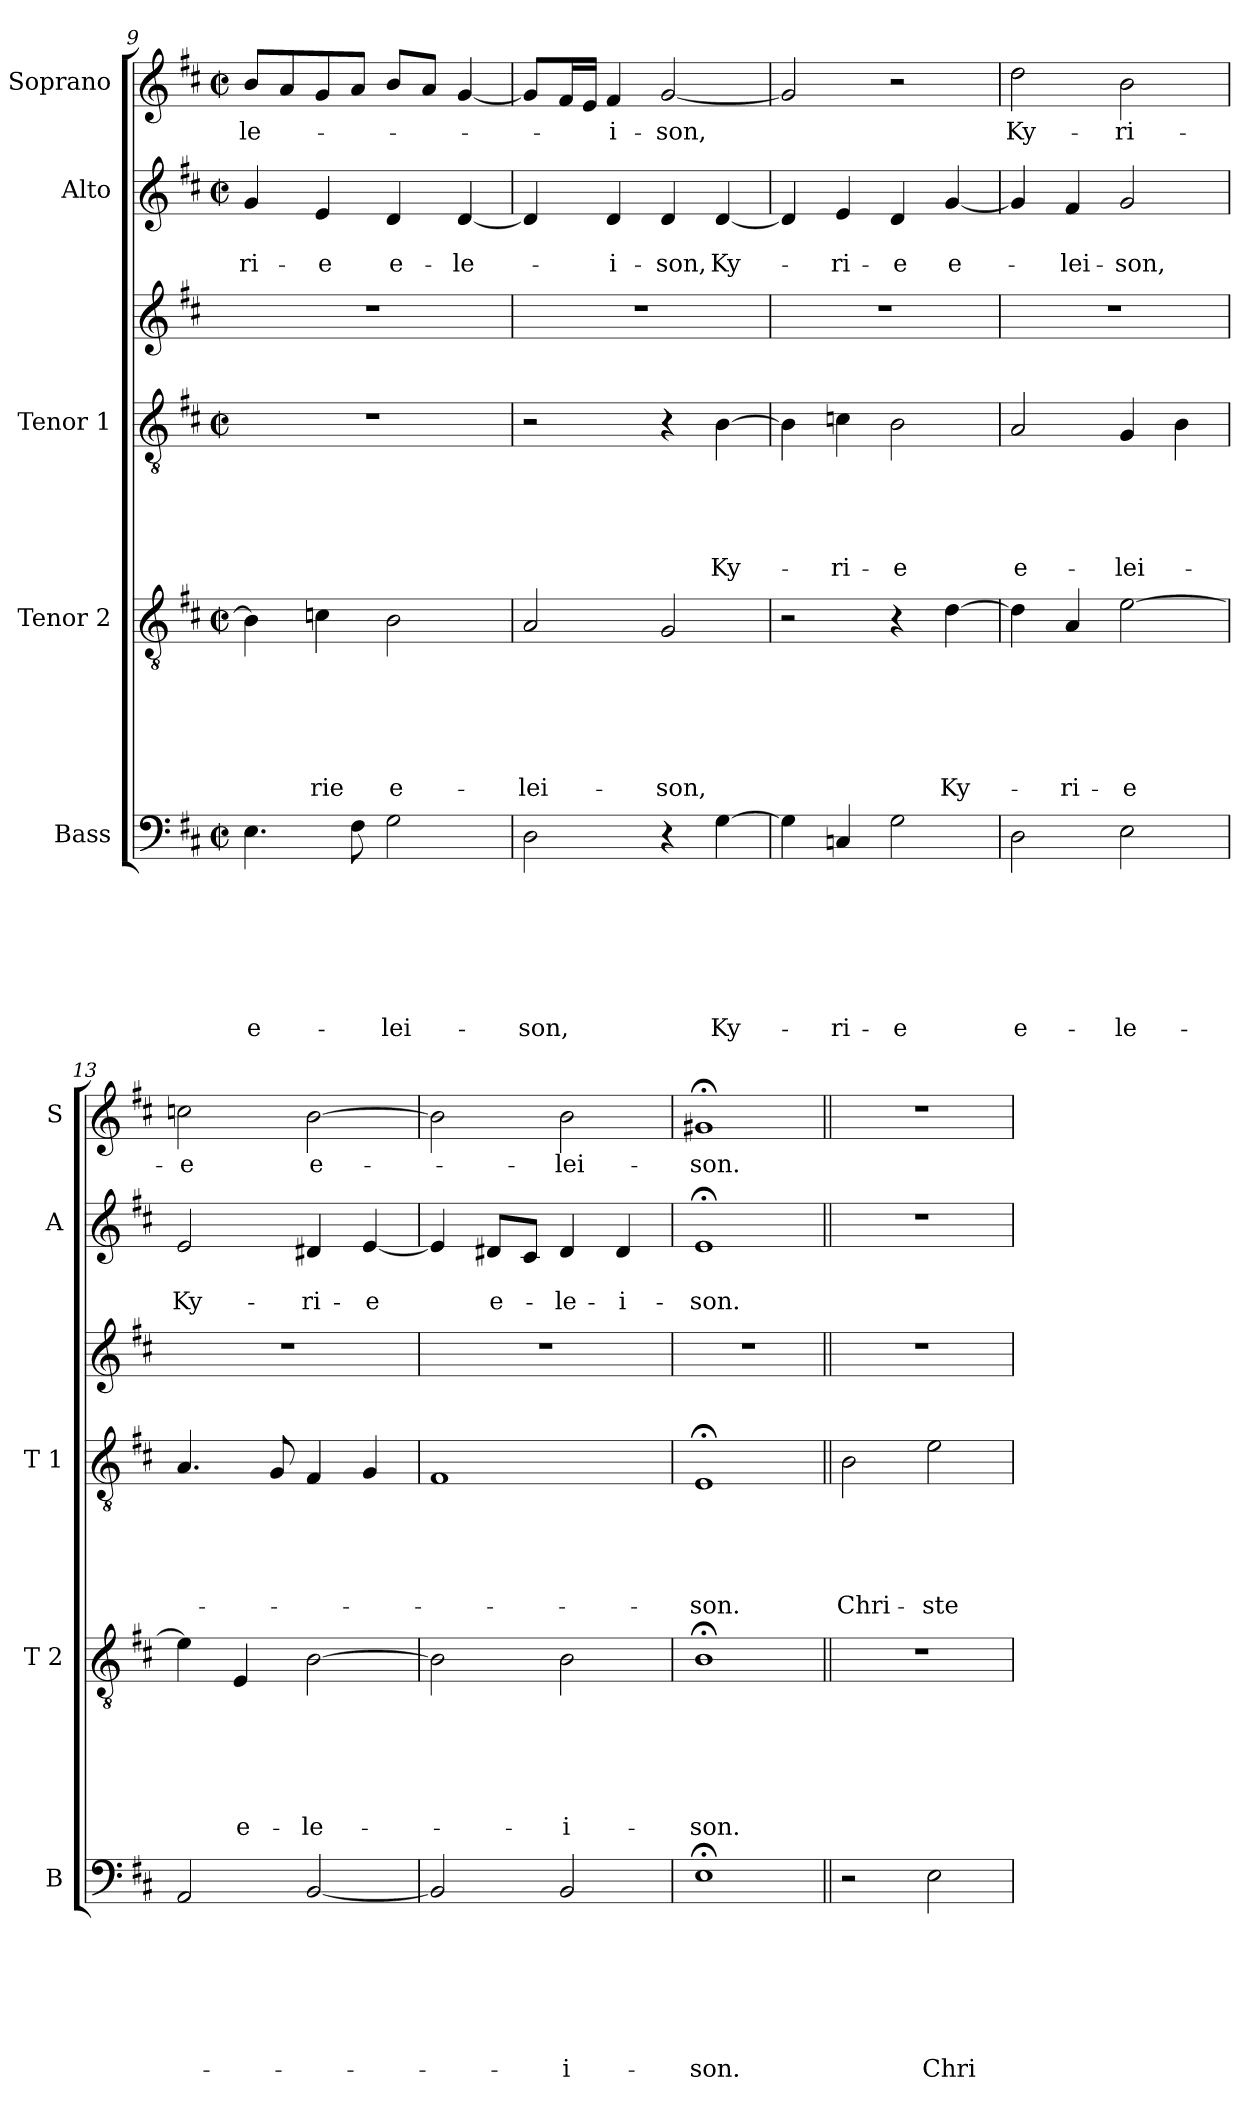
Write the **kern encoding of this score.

**kern	**text	**text	**text	**text	**text	**text	**text	**kern	**text	**text	**text	**text	**text	**text	**kern	**text	**text	**text	**text	**text	**kern	**kern	**text	**text	**kern	**text
*part6	*part6	*part6	*part6	*part6	*part6	*part6	*part6	*part5	*part5	*part5	*part5	*part5	*part5	*part5	*part4	*part4	*part4	*part4	*part4	*part4	*part3	*part2	*part2	*part2	*part1	*part1
*staff6	*staff6	*staff6	*staff6	*staff6	*staff6	*staff6	*staff6	*staff5	*staff5	*staff5	*staff5	*staff5	*staff5	*staff5	*staff4	*staff4	*staff4	*staff4	*staff4	*staff4	*staff3	*staff2	*staff2	*staff2	*staff1	*staff1
*I"Bass	*	*	*	*	*	*	*	*I"Tenor 2	*	*	*	*	*	*	*I"Tenor 1	*	*	*	*	*	*	*I"Alto	*	*	*I"Soprano	*
*I'B	*	*	*	*	*	*	*	*I'T 2	*	*	*	*	*	*	*I'T 1	*	*	*	*	*	*	*I'A	*	*	*I'S	*
*clefF4	*	*	*	*	*	*	*	*clefGv2	*	*	*	*	*	*	*clefGv2	*	*	*	*	*	*clefG2	*clefG2	*	*	*clefG2	*
*k[f#c#]	*	*	*	*	*	*	*	*k[f#c#]	*	*	*	*	*	*	*k[f#c#]	*	*	*	*	*	*k[f#c#]	*k[f#c#]	*	*	*k[f#c#]	*
*D:	*	*	*	*	*	*	*	*D:	*	*	*	*	*	*	*D:	*	*	*	*	*	*D:	*D:	*	*	*D:	*
*M2/2	*	*	*	*	*	*	*	*M2/2	*	*	*	*	*	*	*M2/2	*	*	*	*	*	*	*M2/2	*	*	*M2/2	*
*met(c|)	*	*	*	*	*	*	*	*met(c|)	*	*	*	*	*	*	*met(c|)	*	*	*	*	*	*	*met(c|)	*	*	*met(c|)	*
=9	=9	=9	=9	=9	=9	=9	=9	=9	=9	=9	=9	=9	=9	=9	=9	=9	=9	=9	=9	=9	=9	=9	=9	=9	=9	=9
!	!	!	!	!	!	!	!LO:LY:b	!	!	!	!	!	!	!	!	!	!	!	!	!	!	!	!	!LO:LY:b	!	!LO:LY:b
4.E\	.	.	.	.	.	.	e-	4B\]	.	.	.	.	.	.	1r	.	.	.	.	.	1r	4g/	.	-ri-	8b/L	-le-
.	.	.	.	.	.	.	.	.	.	.	.	.	.	.	.	.	.	.	.	.	.	.	.	.	8a/	.
!	!	!	!	!	!	!	!	!	!	!	!	!	!	!LO:LY:b	!	!	!	!	!	!	!	!	!	!LO:LY:b	!	!
.	.	.	.	.	.	.	.	4cn\	.	.	.	.	.	-rie	.	.	.	.	.	.	.	4e/	.	-e	8g/	.
8F#\	.	.	.	.	.	.	.	.	.	.	.	.	.	.	.	.	.	.	.	.	.	.	.	.	8a/J	.
!	!	!	!	!	!	!	!LO:LY:b	!	!	!	!	!	!	!LO:LY:b	!	!	!	!	!	!	!	!	!	!LO:LY:b	!	!
2G\	.	.	.	.	.	.	-lei-	2B\	.	.	.	.	.	e-	.	.	.	.	.	.	.	4d/	.	e-	8b/L	.
.	.	.	.	.	.	.	.	.	.	.	.	.	.	.	.	.	.	.	.	.	.	.	.	.	8a/J	.
!	!	!	!	!	!	!	!	!	!	!	!	!	!	!	!	!	!	!	!	!	!	!	!	!LO:LY:b	!	!
.	.	.	.	.	.	.	.	.	.	.	.	.	.	.	.	.	.	.	.	.	.	[<4d/	.	-le-	[<4g/	.
=10	=10	=10	=10	=10	=10	=10	=10	=10	=10	=10	=10	=10	=10	=10	=10	=10	=10	=10	=10	=10	=10	=10	=10	=10	=10	=10
!	!	!	!	!	!	!	!LO:LY:b	!	!	!	!	!	!	!LO:LY:b	!	!	!	!	!	!	!	!	!	!	!	!
2D\	.	.	.	.	.	.	-son,	2A/	.	.	.	.	.	-lei-	2r	.	.	.	.	.	1r	4d/]	.	.	8g/L]	.
.	.	.	.	.	.	.	.	.	.	.	.	.	.	.	.	.	.	.	.	.	.	.	.	.	16f#/L	.
.	.	.	.	.	.	.	.	.	.	.	.	.	.	.	.	.	.	.	.	.	.	.	.	.	16e/JJ	.
!	!	!	!	!	!	!	!	!	!	!	!	!	!	!	!	!	!	!	!	!	!	!	!	!LO:LY:b	!	!LO:LY:b
.	.	.	.	.	.	.	.	.	.	.	.	.	.	.	.	.	.	.	.	.	.	4d/	.	-i-	4f#/	-i-
!	!	!	!	!	!	!	!	!	!	!	!	!	!	!LO:LY:b	!	!	!	!	!	!	!	!	!	!LO:LY:b	!	!LO:LY:b
4r	.	.	.	.	.	.	.	2G/	.	.	.	.	.	-son,	4r	.	.	.	.	.	.	4d/	.	-son,	[<2g/	-son,
!	!	!	!	!	!	!	!LO:LY:b	!	!	!	!	!	!	!	!	!	!	!	!	!LO:LY:b	!	!	!	!LO:LY:b	!	!
[>4G\	.	.	.	.	.	.	Ky-	.	.	.	.	.	.	.	[>4B\	.	.	.	.	Ky-	.	[<4d/	.	Ky-	.	.
=11	=11	=11	=11	=11	=11	=11	=11	=11	=11	=11	=11	=11	=11	=11	=11	=11	=11	=11	=11	=11	=11	=11	=11	=11	=11	=11
4G\]	.	.	.	.	.	.	.	2r	.	.	.	.	.	.	4B\]	.	.	.	.	.	1r	4d/]	.	.	2g/]	.
!	!	!	!	!	!	!	!LO:LY:b	!	!	!	!	!	!	!	!	!	!	!	!	!LO:LY:b	!	!	!	!LO:LY:b	!	!
4Cn/	.	.	.	.	.	.	-ri-	.	.	.	.	.	.	.	4cn\	.	.	.	.	-ri-	.	4e/	.	-ri-	.	.
!	!	!	!	!	!	!	!LO:LY:b	!	!	!	!	!	!	!	!	!	!	!	!	!LO:LY:b	!	!	!	!LO:LY:b	!	!
2G\	.	.	.	.	.	.	-e	4r	.	.	.	.	.	.	2B\	.	.	.	.	-e	.	4d/	.	-e	2r	.
!	!	!	!	!	!	!	!	!	!	!	!	!	!	!LO:LY:b	!	!	!	!	!	!	!	!	!	!LO:LY:b	!	!
.	.	.	.	.	.	.	.	[<4d\	.	.	.	.	.	Ky-	.	.	.	.	.	.	.	[<4g/	.	e-	.	.
!!LO:LB:g=z
=12	=12	=12	=12	=12	=12	=12	=12	=12	=12	=12	=12	=12	=12	=12	=12	=12	=12	=12	=12	=12	=12	=12	=12	=12	=12	=12
!	!	!	!	!	!	!	!LO:LY:b	!	!	!	!	!	!	!	!	!	!	!	!	!LO:LY:b	!	!	!	!	!	!LO:LY:b
2D\	.	.	.	.	.	.	e-	4d\]	.	.	.	.	.	.	2A/	.	.	.	.	e-	1r	4g/]	.	.	2dd\	Ky-
!	!	!	!	!	!	!	!	!	!	!	!	!	!	!LO:LY:b	!	!	!	!	!	!	!	!	!	!LO:LY:b	!	!
.	.	.	.	.	.	.	.	4A/	.	.	.	.	.	-ri-	.	.	.	.	.	.	.	4f#/	.	-lei-	.	.
!	!	!	!	!	!	!	!LO:LY:b	!	!	!	!	!	!	!LO:LY:b:rj	!	!	!	!	!	!LO:LY:b	!	!	!	!LO:LY:b	!	!LO:LY:b
2E\	.	.	.	.	.	.	-le-	[>2e\	.	.	.	.	.	-e	4G/	.	.	.	.	-lei-	.	2g/	.	-son,	2b\	-ri-
.	.	.	.	.	.	.	.	.	.	.	.	.	.	.	4B\	.	.	.	.	.	.	.	.	.	.	.
=13	=13	=13	=13	=13	=13	=13	=13	=13	=13	=13	=13	=13	=13	=13	=13	=13	=13	=13	=13	=13	=13	=13	=13	=13	=13	=13
!	!	!	!	!	!	!	!	!	!	!	!	!	!	!	!	!	!	!	!	!	!	!	!	!LO:LY:b	!	!LO:LY:b
2AA/	.	.	.	.	.	.	.	4e\]	.	.	.	.	.	.	4.A/	.	.	.	.	.	1r	2e/	.	Ky-	2ccn\	-e
!	!	!	!	!	!	!	!	!	!	!	!	!	!	!LO:LY:b	!	!	!	!	!	!	!	!	!	!	!	!
.	.	.	.	.	.	.	.	4E/	.	.	.	.	.	e-	.	.	.	.	.	.	.	.	.	.	.	.
.	.	.	.	.	.	.	.	.	.	.	.	.	.	.	8G/	.	.	.	.	.	.	.	.	.	.	.
!	!	!	!	!	!	!	!	!	!	!	!	!	!	!LO:LY:b	!	!	!	!	!	!	!	!	!	!LO:LY:b	!	!LO:LY:b
[<2BB/	.	.	.	.	.	.	.	[>2B\	.	.	.	.	.	-le-	4F#/	.	.	.	.	.	.	4d#X/	.	-ri-	[>2b\	e-
!	!	!	!	!	!	!	!	!	!	!	!	!	!	!	!	!	!	!	!	!	!	!	!	!LO:LY:b:rj	!	!
.	.	.	.	.	.	.	.	.	.	.	.	.	.	.	4G/	.	.	.	.	.	.	[<4e/	.	-e	.	.
=14	=14	=14	=14	=14	=14	=14	=14	=14	=14	=14	=14	=14	=14	=14	=14	=14	=14	=14	=14	=14	=14	=14	=14	=14	=14	=14
2BB/]	.	.	.	.	.	.	.	2B\]	.	.	.	.	.	.	1F#	.	.	.	.	.	1r	4e/]	.	.	2b\]	.
!	!	!	!	!	!	!	!	!	!	!	!	!	!	!	!	!	!	!	!	!	!	!	!	!LO:LY:b	!	!
.	.	.	.	.	.	.	.	.	.	.	.	.	.	.	.	.	.	.	.	.	.	8d#X/L	.	e-	.	.
.	.	.	.	.	.	.	.	.	.	.	.	.	.	.	.	.	.	.	.	.	.	8c#/J	.	.	.	.
!	!	!	!	!	!	!	!LO:LY:b	!	!	!	!	!	!	!LO:LY:b	!	!	!	!	!	!	!	!	!	!LO:LY:b	!	!LO:LY:b
2BB/	.	.	.	.	.	.	-i-	2B\	.	.	.	.	.	-i-	.	.	.	.	.	.	.	4d#/	.	-le-	2b\	-lei-
!	!	!	!	!	!	!	!	!	!	!	!	!	!	!	!	!	!	!	!	!	!	!	!	!LO:LY:b	!	!
.	.	.	.	.	.	.	.	.	.	.	.	.	.	.	.	.	.	.	.	.	.	4d#/	.	-i-	.	.
=15	=15	=15	=15	=15	=15	=15	=15	=15	=15	=15	=15	=15	=15	=15	=15	=15	=15	=15	=15	=15	=15	=15	=15	=15	=15	=15
!	!	!	!	!	!	!	!LO:LY:b	!	!	!	!	!	!	!LO:LY:b	!	!	!	!	!	!LO:LY:b	!	!	!	!LO:LY:b	!	!LO:LY:b
1E;<	.	.	.	.	.	.	-son.	1B;<	.	.	.	.	.	-son.	1E;	.	.	.	.	-son.	1r	1e;	.	-son.	1g#X;	-son.
=16||	=16||	=16||	=16||	=16||	=16||	=16||	=16||	=16||	=16||	=16||	=16||	=16||	=16||	=16||	=16||	=16||	=16||	=16||	=16||	=16||	=16||	=16||	=16||	=16||	=16||	=16||
!	!	!	!	!	!	!	!	!	!	!	!	!	!	!	!	!	!	!	!	!LO:LY:b	!	!	!	!	!	!
2r	.	.	.	.	.	.	.	1r	.	.	.	.	.	.	2B\	.	.	.	.	Chri-	1r	1r	.	.	1r	.
!	!	!	!	!	!	!	!LO:LY:b	!	!	!	!	!	!	!	!	!	!	!	!	!LO:LY:b	!	!	!	!	!	!
2E\	.	.	.	.	.	.	Chri-	.	.	.	.	.	.	.	2e\	.	.	.	.	-ste	.	.	.	.	.	.
=	=	=	=	=	=	=	=	=	=	=	=	=	=	=	=	=	=	=	=	=	=	=	=	=	=	=
*-	*-	*-	*-	*-	*-	*-	*-	*-	*-	*-	*-	*-	*-	*-	*-	*-	*-	*-	*-	*-	*-	*-	*-	*-	*-	*-
